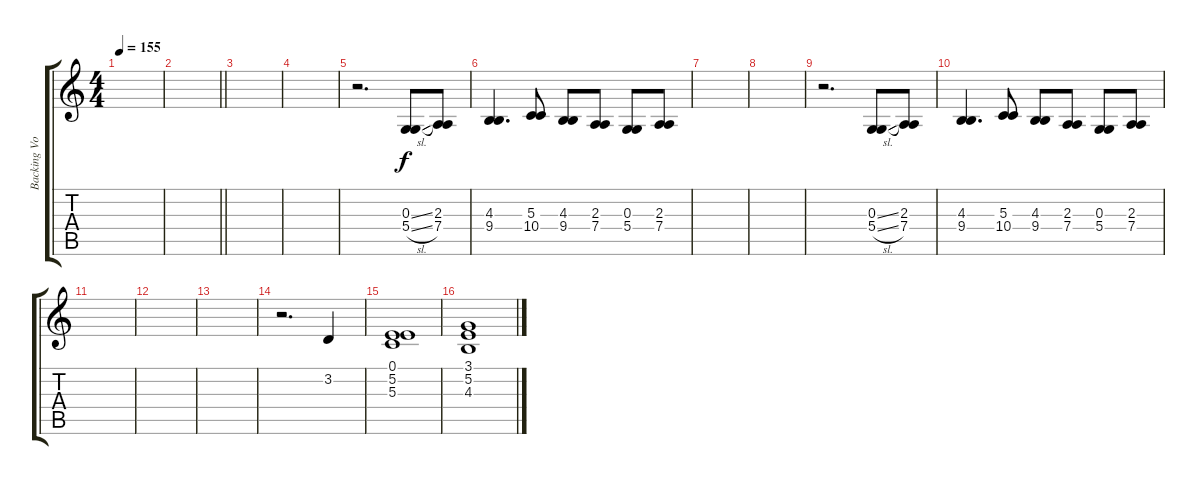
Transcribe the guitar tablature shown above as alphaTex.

\track ("Backing Vocals" "Backing Vo") {instrument choiraahs}
\staff {score tabs}
\tuning (E4 B3 G3 D3 A2 E2) {hide}
\ts (4 4)
\tempo 155
\clef g2
\ks c
|
\barLineRight lightlight
|
|
|
r.2{d} (0.3{sl} 5.4{sl}).8 (2.3 7.4).8 |
(4.3 9.4).4{d} (5.3 10.4).8 (4.3 9.4).8 (2.3 7.4).8 (0.3 5.4).8 (2.3 7.4).8 |
|
|
r.2{d} (0.3{sl} 5.4{sl}).8 (2.3 7.4).8 |
(4.3 9.4).4{d} (5.3 10.4).8 (4.3 9.4).8 (2.3 7.4).8 (0.3 5.4).8 (2.3 7.4).8 |
|
|
|
r.2{d} 3.2.4 |
(0.1 5.2 5.3).1 |
(3.1 5.2 4.3).1
